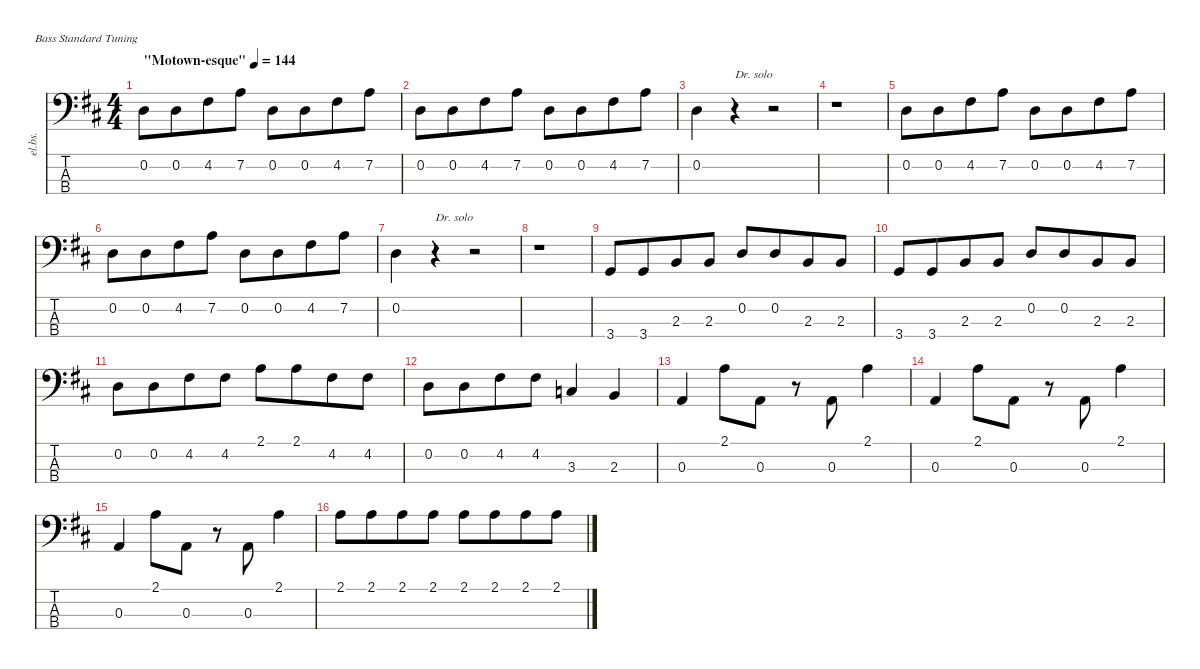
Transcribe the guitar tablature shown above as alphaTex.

\defaultSystemsLayout 4
\hideDynamics
\bracketExtendMode nobrackets
\track ("Electric Bass" "el.bs.") {defaultSystemsLayout 6 instrument electricbassfinger}
\staff {score tabs}
\tuning (G2 D2 A1 E1)
\ts (4 4)
\tempo (144 "\"Motown-esque\"")
\clef f4
\ks d
0.2{acc forcenatural}.8{dy mf instrument electricbassfinger beam Down beam merge} 0.2{acc forcenatural}.8{beam Down beam merge} 4.2{acc #}.8{beam Down beam merge} 7.2{acc forcenatural}.8{beam Down} 0.2{acc forcenatural}.8{beam Down beam merge} 0.2{acc forcenatural}.8{beam Down beam merge} 4.2{acc #}.8{beam Down beam merge} 7.2{acc forcenatural}.8{beam Down} |
0.2{acc forcenatural}.8{beam Down beam merge} 0.2{acc forcenatural}.8{beam Down beam merge} 4.2{acc #}.8{beam Down beam merge} 7.2{acc forcenatural}.8{beam Down} 0.2{acc forcenatural}.8{beam Down beam merge} 0.2{acc forcenatural}.8{beam Down beam merge} 4.2{acc #}.8{beam Down beam merge} 7.2{acc forcenatural}.8{beam Down} |
0.2{acc forcenatural}.4{beam Down} r.4{txt "Dr. solo" beam Down} r.2{beam Down} |
r.1{beam Down} |
0.2{acc forcenatural}.8{beam Down beam merge} 0.2{acc forcenatural}.8{beam Down beam merge} 4.2{acc #}.8{beam Down beam merge} 7.2{acc forcenatural}.8{beam Down} 0.2{acc forcenatural}.8{beam Down beam merge} 0.2{acc forcenatural}.8{beam Down beam merge} 4.2{acc #}.8{beam Down beam merge} 7.2{acc forcenatural}.8{beam Down} |
0.2{acc forcenatural}.8{beam Down beam merge} 0.2{acc forcenatural}.8{beam Down beam merge} 4.2{acc #}.8{beam Down beam merge} 7.2{acc forcenatural}.8{beam Down} 0.2{acc forcenatural}.8{beam Down beam merge} 0.2{acc forcenatural}.8{beam Down beam merge} 4.2{acc #}.8{beam Down beam merge} 7.2{acc forcenatural}.8{beam Down} |
0.2{acc forcenatural}.4{beam Down} r.4{txt "Dr. solo" beam Down} r.2{beam Down} |
r.1{beam Down} |
3.4{acc forcenatural}.8{beam Up beam merge} 3.4{acc forcenatural}.8{beam Up beam merge} 2.3{acc forcenatural}.8{beam Up beam merge} 2.3{acc forcenatural}.8{beam Up} 0.2{acc forcenatural}.8{beam Up beam merge} 0.2{acc forcenatural}.8{beam Up beam merge} 2.3{acc forcenatural}.8{beam Up beam merge} 2.3{acc forcenatural}.8{beam Up} |
3.4{acc forcenatural}.8{beam Up beam merge} 3.4{acc forcenatural}.8{beam Up beam merge} 2.3{acc forcenatural}.8{beam Up beam merge} 2.3{acc forcenatural}.8{beam Up} 0.2{acc forcenatural}.8{beam Up beam merge} 0.2{acc forcenatural}.8{beam Up beam merge} 2.3{acc forcenatural}.8{beam Up beam merge} 2.3{acc forcenatural}.8{beam Up} |
0.2{acc forcenatural}.8{beam Down beam merge} 0.2{acc forcenatural}.8{beam Down beam merge} 4.2{acc #}.8{beam Down beam merge} 4.2{acc #}.8{beam Down} 2.1{acc forcenatural}.8{beam Down beam merge} 2.1{acc forcenatural}.8{beam Down beam merge} 4.2{acc #}.8{beam Down beam merge} 4.2{acc #}.8{beam Down} |
0.2{acc forcenatural}.8{beam Down beam merge} 0.2{acc forcenatural}.8{beam Down beam merge} 4.2{acc #}.8{beam Down beam merge} 4.2{acc #}.8{beam Down} 3.3{acc forcenatural}.4{beam Up} 2.3{acc forcenatural}.4{beam Up} |
0.3{acc forcenatural}.4{beam Up} 2.1{acc forcenatural}.8{beam Down} 0.3{acc forcenatural}.8{beam Down} r.8{beam Down} 0.3{acc forcenatural}.8{beam Up} 2.1{acc forcenatural}.4{beam Down} |
0.3{acc forcenatural}.4{beam Up} 2.1{acc forcenatural}.8{beam Down} 0.3{acc forcenatural}.8{beam Down} r.8{beam Down} 0.3{acc forcenatural}.8{beam Up} 2.1{acc forcenatural}.4{beam Down} |
0.3{acc forcenatural}.4{beam Up} 2.1{acc forcenatural}.8{beam Down} 0.3{acc forcenatural}.8{beam Down} r.8{beam Down} 0.3{acc forcenatural}.8{beam Up} 2.1{acc forcenatural}.4{beam Down} |
2.1{acc forcenatural}.8{beam Down beam merge} 2.1{acc forcenatural}.8{beam Down beam merge} 2.1{acc forcenatural}.8{beam Down beam merge} 2.1{acc forcenatural}.8{beam Down} 2.1{acc forcenatural}.8{beam Down beam merge} 2.1{acc forcenatural}.8{beam Down beam merge} 2.1{acc forcenatural}.8{beam Down beam merge} 2.1{acc forcenatural}.8{beam Down}
